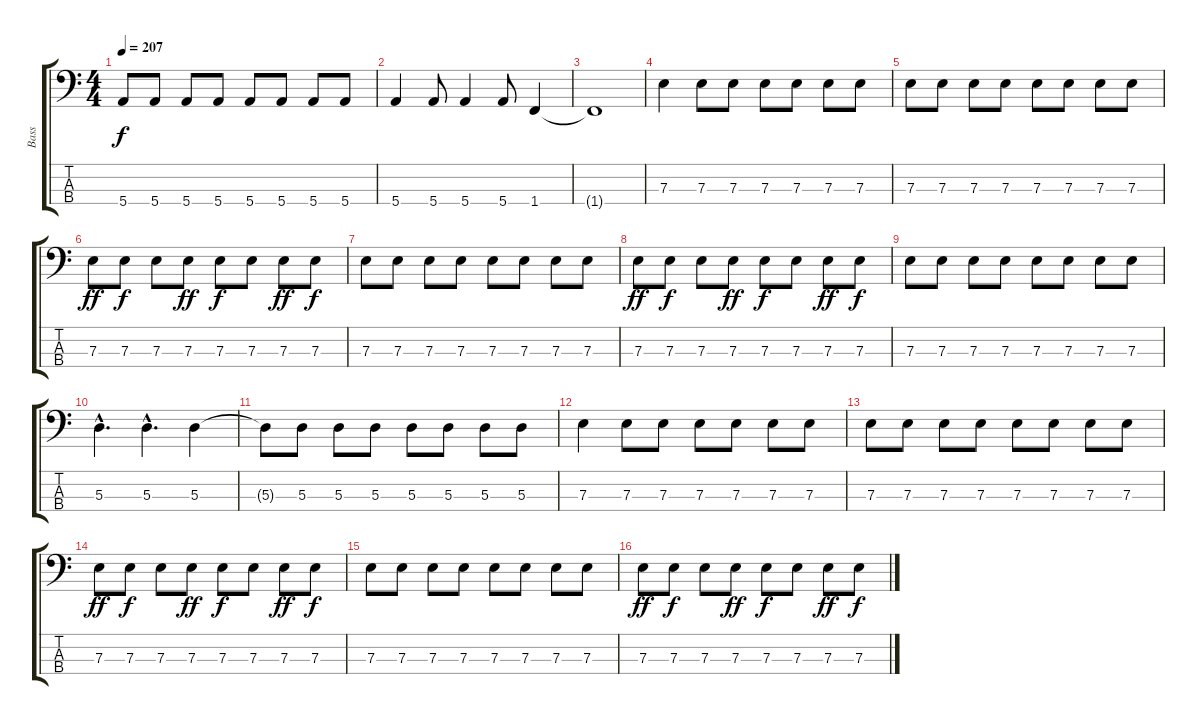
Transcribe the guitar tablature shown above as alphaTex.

\track ("Bass" "Bass") {instrument electricbassfinger}
\staff {score tabs}
\tuning (G2 D2 A1 E1) {hide}
\ts (4 4)
\tempo 207
\clef f4
\ks c
5.4.8{dy f} 5.4.8 5.4.8 5.4.8 5.4.8 5.4.8 5.4.8 5.4.8 |
5.4.4 5.4.8 5.4.4 5.4.8 1.4.4 |
1.4{t}.1 |
7.3.4 7.3.8 7.3.8 7.3.8 7.3.8 7.3.8 7.3.8 |
7.3.8 7.3.8 7.3.8 7.3.8 7.3.8 7.3.8 7.3.8 7.3.8 |
7.3.8{dy ff} 7.3.8{dy f} 7.3.8 7.3.8{dy ff} 7.3.8{dy f} 7.3.8 7.3.8{dy ff} 7.3.8{dy f} |
7.3.8 7.3.8 7.3.8 7.3.8 7.3.8 7.3.8 7.3.8 7.3.8 |
7.3.8{dy ff} 7.3.8{dy f} 7.3.8 7.3.8{dy ff} 7.3.8{dy f} 7.3.8 7.3.8{dy ff} 7.3.8{dy f} |
7.3.8 7.3.8 7.3.8 7.3.8 7.3.8 7.3.8 7.3.8 7.3.8 |
5.3{hac}.4{d} 5.3{hac}.4{d} 5.3.4 |
5.3{t}.8 5.3.8 5.3.8 5.3.8 5.3.8 5.3.8 5.3.8 5.3.8 |
7.3.4 7.3.8 7.3.8 7.3.8 7.3.8 7.3.8 7.3.8 |
7.3.8 7.3.8 7.3.8 7.3.8 7.3.8 7.3.8 7.3.8 7.3.8 |
7.3.8{dy ff} 7.3.8{dy f} 7.3.8 7.3.8{dy ff} 7.3.8{dy f} 7.3.8 7.3.8{dy ff} 7.3.8{dy f} |
7.3.8 7.3.8 7.3.8 7.3.8 7.3.8 7.3.8 7.3.8 7.3.8 |
7.3.8{dy ff} 7.3.8{dy f} 7.3.8 7.3.8{dy ff} 7.3.8{dy f} 7.3.8 7.3.8{dy ff} 7.3.8{dy f}
